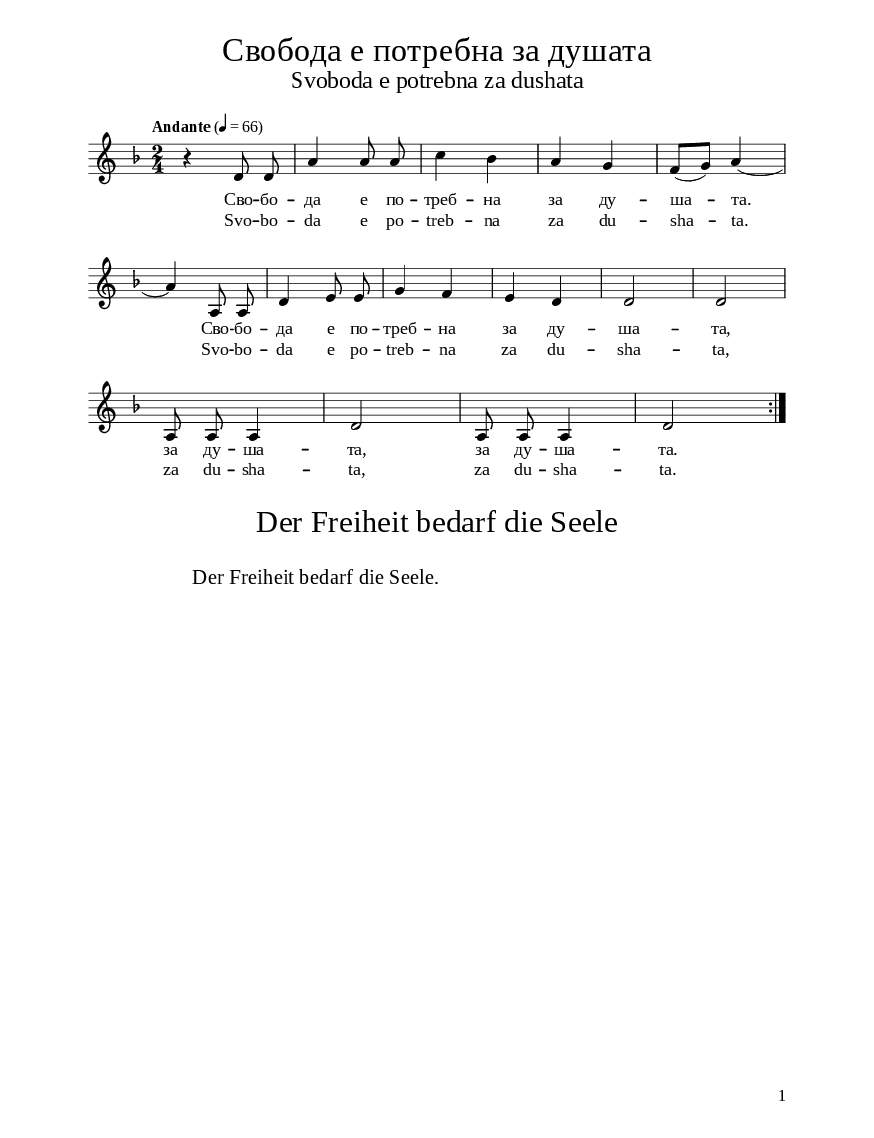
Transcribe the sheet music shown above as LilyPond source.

\version "2.24.0"

% include paper part and global functions
\include "include/globals.ily"

\bookpart {
  \label #'ref039
  \tocItem \markup " "
  \include "include/bookpart-paper.ily"
  \score {
    \include "include/score-layout.ily"

    \new Voice \absolute {
      \clef treble
      \key d \minor
      \time 2/4
      \tempoFunc "Andante" 4 "66"
      \autoBeamOff
      \repeat volta 2 {
        r4  d'8  d'8 | % 2
        a'4  a'8  a'8 | % 3
        c''4  bes'4 | % 4
        a'4  g'4 | % 5
        f'8 ( [  g'8 ) ]  a'4 ~ \break | % 6
        a'4  a8  a8 |  % 7
        d'4  e'8  e'8 | % 8
        g'4  f'4 | % 9
        e'4  d'4 |
        d'2 | % 11
        d'2 | \break % 12
        a8  a8  a4 | % 13
        d'2 | % 14
        a8  a8  a4 | % 15
        d'2
      }
    }
    \addlyrics {
      Сво -- бо -- да е по -- треб -- на
      за ду -- ша -- та. Сво -- бо
      -- да е по -- треб -- на за ду --
      ша -- та, за ду -- ша -- та, за ду
      -- ша -- та.}
      \addlyrics {
        Svo -- bo -- da e po -- treb -- na
        za du -- sha -- ta. Svo -- bo
        -- da e po -- treb -- na za du --
        sha -- ta, za du -- sha -- ta, za du
        -- sha -- ta.}

        \header {
          title = \titleFunc "Свобода е потребна за душата" "Svoboda e potrebna za dushata"
        }

        \midi{}

      } % score

      

      % include foreign translation(s) of the song
      \version "2.20.0"

\markup \fill-line { \fontsize #6 "Der Freiheit bedarf die Seele" }
\markup \null
\markup \null
\markup \fontsize #+2.5 {
  \hspace #10
  \override #'(baseline-skip . 2)

  \column {
    \line { " " }

   \line { "Der Freiheit bedarf die Seele. " }

  }
}


      

    } % bookpart

    % Più mosso
    %
